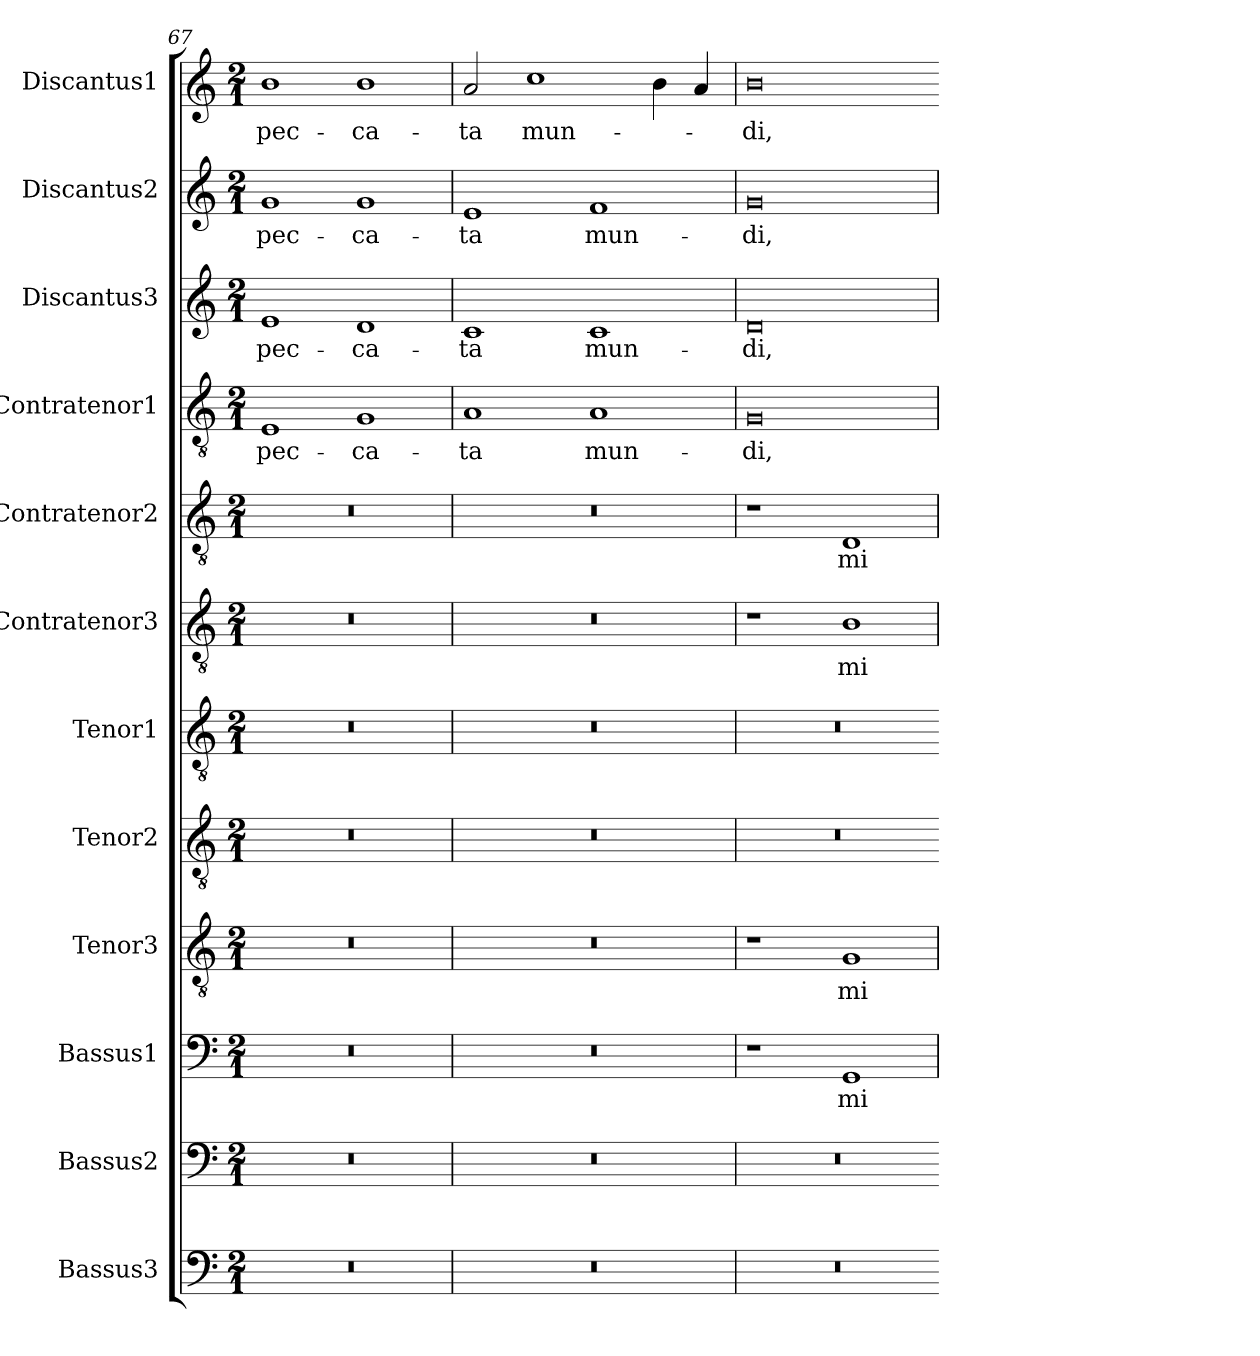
**kern	**kern	**kern	**text	**kern	**text	**kern	**kern	**kern	**text	**kern	**text	**kern	**text	**kern	**text	**kern	**text	**kern	**text
*part12	*part11	*part10	*part10	*part9	*part9	*part8	*part7	*part6	*part6	*part5	*part5	*part4	*part4	*part3	*part3	*part2	*part2	*part1	*part1
*staff12	*staff11	*staff10	*staff10	*staff9	*staff9	*staff8	*staff7	*staff6	*staff6	*staff5	*staff5	*staff4	*staff4	*staff3	*staff3	*staff2	*staff2	*staff1	*staff1
*I"Bassus3	*I"Bassus2	*I"Bassus1	*	*I"Tenor3	*	*I"Tenor2	*I"Tenor1	*I"Contratenor3	*	*I"Contratenor2	*	*I"Contratenor1	*	*I"Discantus3	*	*I"Discantus2	*	*I"Discantus1	*
*I'B3	*I'B2	*I'B1	*	*I'T3	*	*I'T2	*I'T1	*I'Ct3	*	*I'Ct2	*	*I'Ct1	*	*I'D3	*	*I'D2	*	*I'D1	*
*clefF4	*clefF4	*clefF4	*	*clefGv2	*	*clefGv2	*clefGv2	*clefGv2	*	*clefGv2	*	*clefGv2	*	*clefG2	*	*clefG2	*	*clefG2	*
*k[]	*k[]	*k[]	*	*k[]	*	*k[]	*k[]	*k[]	*	*k[]	*	*k[]	*	*k[]	*	*k[]	*	*k[]	*
*M2/1	*M2/1	*M2/1	*	*M2/1	*	*M2/1	*M2/1	*M2/1	*	*M2/1	*	*M2/1	*	*M2/1	*	*M2/1	*	*M2/1	*
=67	=67	=67	=67	=67	=67	=67	=67	=67	=67	=67	=67	=67	=67	=67	=67	=67	=67	=67	=67
0r	0r	0r	.	0r	.	0r	0r	0r	.	0r	.	1E	pec-	1e	pec-	1g	pec-	1b	pec-
.	.	.	.	.	.	.	.	.	.	.	.	1G	-ca-	1d	-ca-	1g	-ca-	1b	-ca-
=68	=68	=68	=68	=68	=68	=68	=68	=68	=68	=68	=68	=68	=68	=68	=68	=68	=68	=68	=68
0r	0r	0r	.	0r	.	0r	0r	0r	.	0r	.	1A	-ta	1c	-ta	1e	-ta	2a	-ta
.	.	.	.	.	.	.	.	.	.	.	.	.	.	.	.	.	.	1cc	mun-
.	.	.	.	.	.	.	.	.	.	.	.	1A	mun-	1c	mun-	1f	mun-	.	.
.	.	.	.	.	.	.	.	.	.	.	.	.	.	.	.	.	.	4b	.
.	.	.	.	.	.	.	.	.	.	.	.	.	.	.	.	.	.	4a	.
=69	=69	=69	=69	=69	=69	=69	=69	=69	=69	=69	=69	=69	=69	=69	=69	=69	=69	=69	=69
0r	0r	1r	.	1r	.	0r	0r	1r	.	1r	.	0G	-di,	0d	-di,	0g	-di,	0b	-di,
.	.	1GG	mi-	1G	mi-	.	.	1B	mi-	1D	mi-	.	.	.	.	.	.	.	.
=	=	=	=-	=	=-	=	=	=	=-	=	=-	=	=-	=	=-	=	=-	=-	=-
*-	*-	*-	*-	*-	*-	*-	*-	*-	*-	*-	*-	*-	*-	*-	*-	*-	*-	*-	*-
